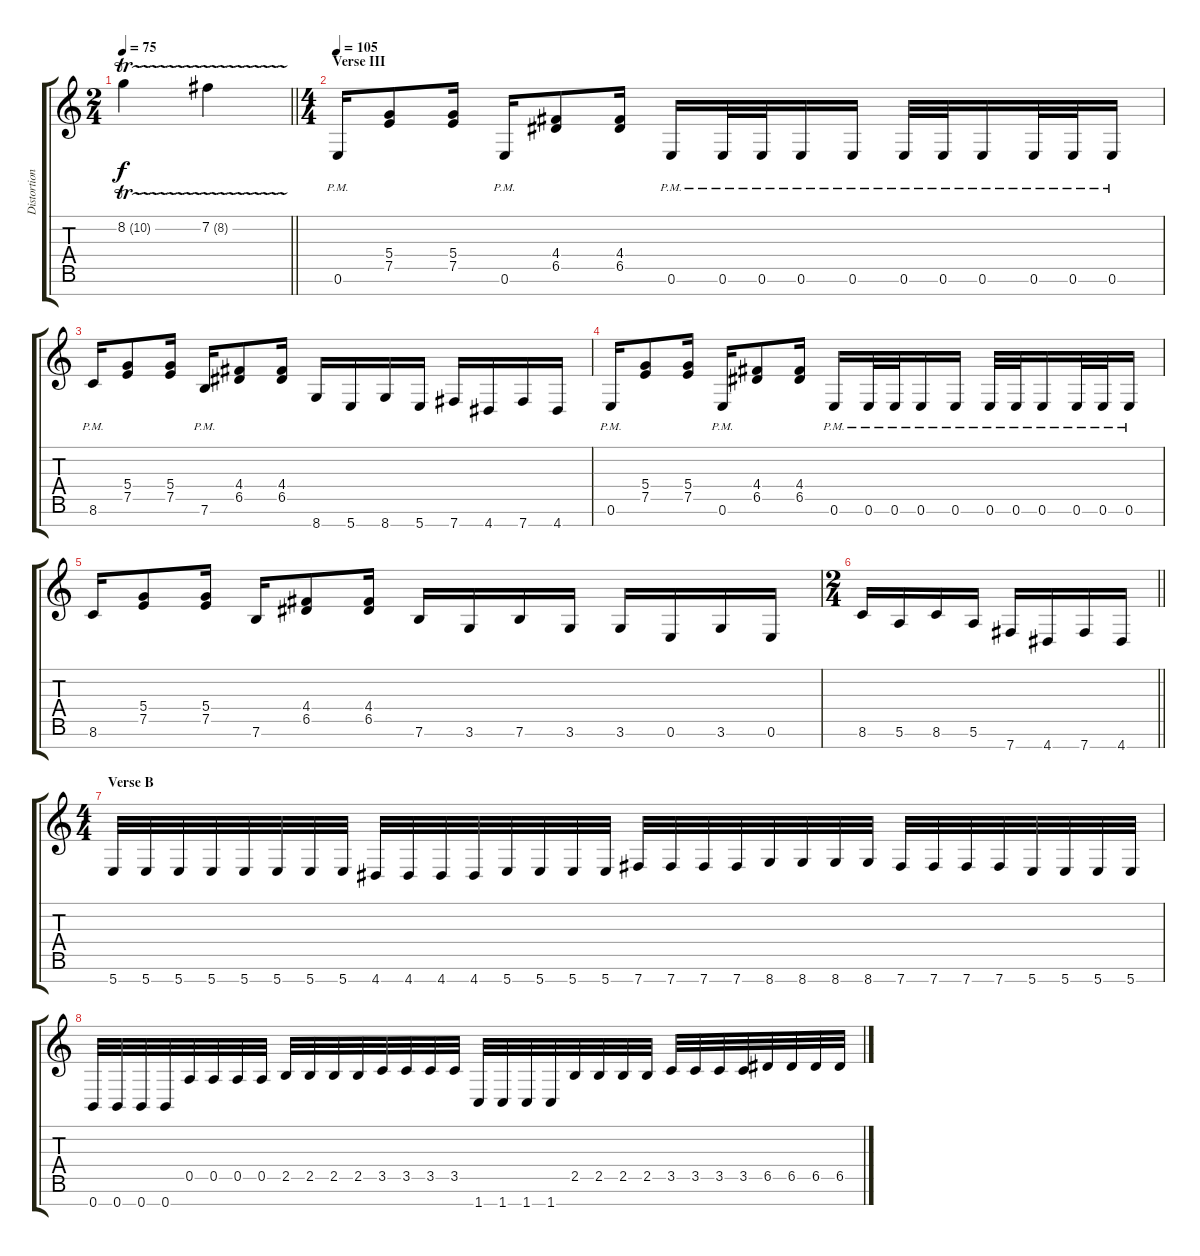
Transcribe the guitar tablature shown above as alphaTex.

\track ("Distortion Guitar II" "Distortion") {instrument distortionguitar}
\staff {score tabs}
\tuning (E4 B3 G3 D3 A2 E2 B1) {hide}
\ts (2 4)
\tempo 75
\clef g2
\barLineRight lightlight
\ks c
8.2{tr (10 32)}.4{dy f} 7.2{tr (8 32)}.4 |
\ts (4 4)
\section ("" "Verse III")
\tempo 105
0.6{pm}.16 (5.4 7.5).8 (5.4 7.5).16 0.6{pm}.16 (4.4 6.5).8 (4.4 6.5).16 0.6{pm}.16 0.6{pm}.32 0.6{pm}.32 0.6{pm}.16 0.6{pm}.16 0.6{pm}.32 0.6{pm}.32 0.6{pm}.16 0.6{pm}.32 0.6{pm}.32 0.6{pm}.16 |
8.6{pm}.16 (5.4 7.5).8 (5.4 7.5).16 7.6{pm}.16 (4.4 6.5).8 (4.4 6.5).16 8.7.16 5.7.16 8.7.16 5.7.16 7.7.16 4.7.16 7.7.16 4.7.16 |
0.6{pm}.16 (5.4 7.5).8 (5.4 7.5).16 0.6{pm}.16 (4.4 6.5).8 (4.4 6.5).16 0.6{pm}.16 0.6{pm}.32 0.6{pm}.32 0.6{pm}.16 0.6{pm}.16 0.6{pm}.32 0.6{pm}.32 0.6{pm}.16 0.6{pm}.32 0.6{pm}.32 0.6{pm}.16 |
8.6.16 (5.4 7.5).8 (5.4 7.5).16 7.6.16 (4.4 6.5).8 (4.4 6.5).16 7.6.16 3.6.16 7.6.16 3.6.16 3.6.16 0.6.16 3.6.16 0.6.16 |
\ts (2 4)
\barLineRight lightlight
8.6.16 5.6.16 8.6.16 5.6.16 7.7.16 4.7.16 7.7.16 4.7.16 |
\ts (4 4)
\section ("" "Verse B")
5.7.32 5.7.32 5.7.32 5.7.32 5.7.32 5.7.32 5.7.32 5.7.32 4.7.32 4.7.32 4.7.32 4.7.32 5.7.32 5.7.32 5.7.32 5.7.32 7.7.32 7.7.32 7.7.32 7.7.32 8.7.32 8.7.32 8.7.32 8.7.32 7.7.32 7.7.32 7.7.32 7.7.32 5.7.32 5.7.32 5.7.32 5.7.32 |
0.7.32 0.7.32 0.7.32 0.7.32 0.5.32 0.5.32 0.5.32 0.5.32 2.5.32 2.5.32 2.5.32 2.5.32 3.5.32 3.5.32 3.5.32 3.5.32 1.7.32 1.7.32 1.7.32 1.7.32 2.5.32 2.5.32 2.5.32 2.5.32 3.5.32 3.5.32 3.5.32 3.5.32 6.5.32 6.5.32 6.5.32 6.5.32
